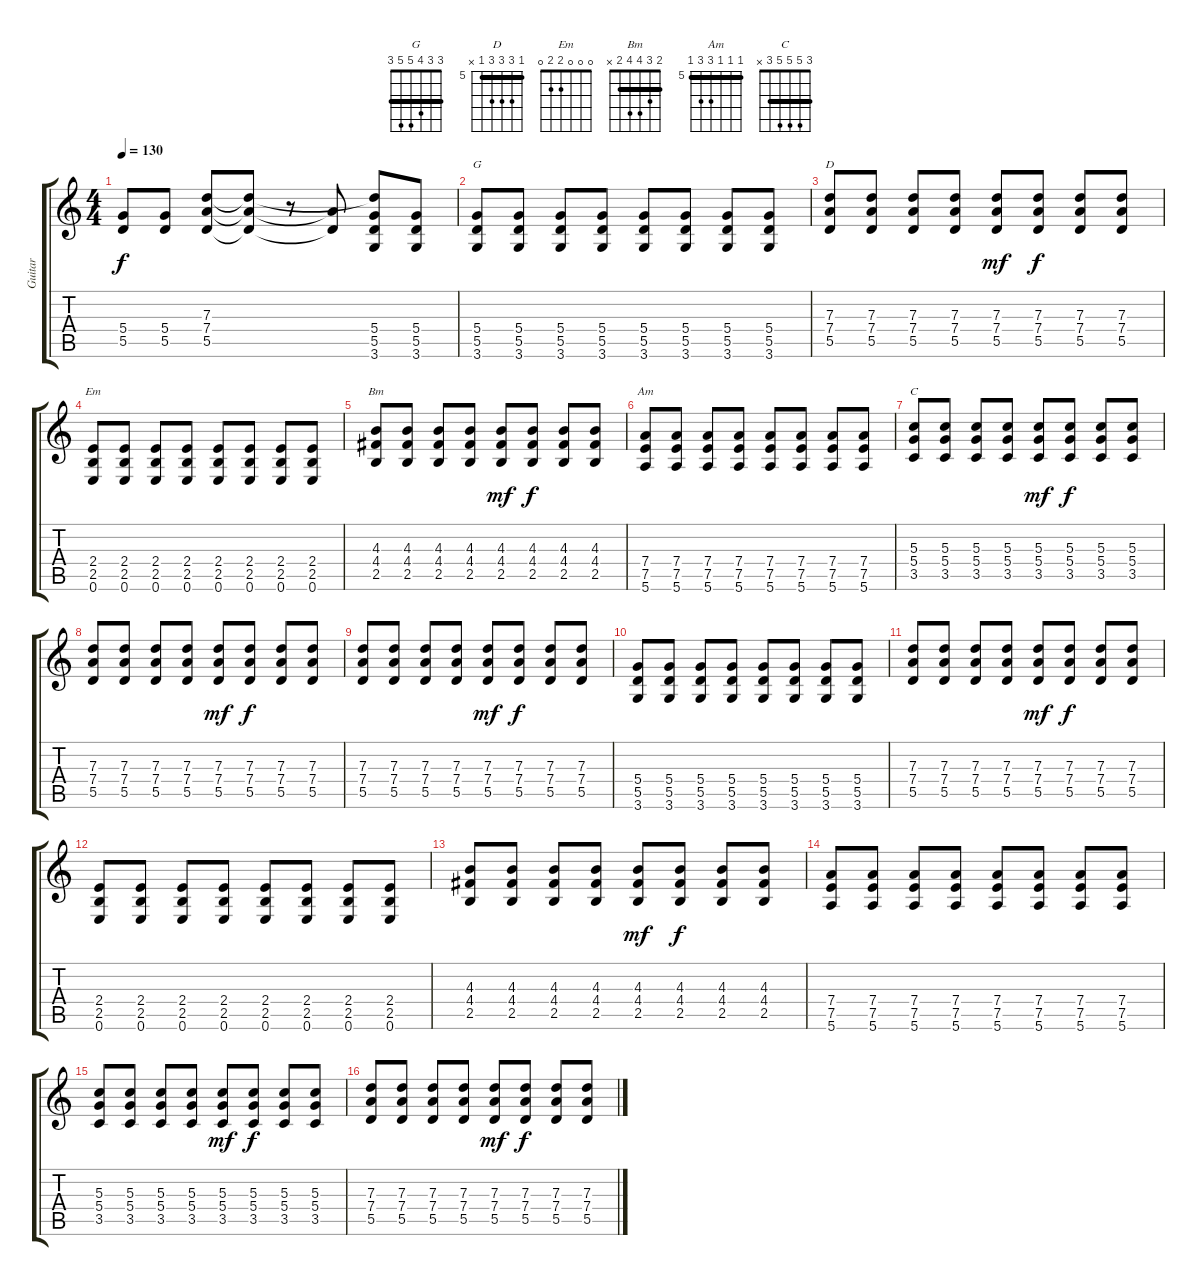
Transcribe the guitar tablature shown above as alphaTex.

\track ("Guitar" "Guitar") {instrument overdrivenguitar}
\staff {score tabs}
\tuning (E4 B3 G3 D3 A2 E2) {hide}
\chord ("G" 3 3 4 5 5 3) {barre 3}
\chord ("D" 5 7 7 7 5 x) {firstfret 5 barre 5}
\chord ("Em" 0 0 0 2 2 0)
\chord ("Bm" 2 3 4 4 2 x) {barre 2}
\chord ("Am" 5 5 5 7 7 5) {firstfret 5 barre 5}
\chord ("C" 3 5 5 5 3 x) {barre 3}
\ts (4 4)
\tempo 130
\clef g2
\ks c
(5.4 5.5).8{dy f} (5.4 5.5).8 (7.3 7.4 5.5).8 (7.3{t} 7.4{t} 5.5{t}).8 r.8 (7.4{t} 5.5{t}).8 (7.3{t} 5.4 5.5 3.6).8 (5.4 5.5 3.6).8 |
(5.4 5.5 3.6).8{ch "G"} (5.4 5.5 3.6).8 (5.4 5.5 3.6).8 (5.4 5.5 3.6).8 (5.4 5.5 3.6).8 (5.4 5.5 3.6).8 (5.4 5.5 3.6).8 (5.4 5.5 3.6).8 |
(7.3 7.4 5.5).8{ch "D"} (7.3 7.4 5.5).8 (7.3 7.4 5.5).8 (7.3 7.4 5.5).8 (7.3 7.4 5.5).8{dy mf} (7.3 7.4 5.5).8{dy f} (7.3 7.4 5.5).8 (7.3 7.4 5.5).8 |
(2.4 2.5 0.6).8{ch "Em"} (2.4 2.5 0.6).8 (2.4 2.5 0.6).8 (2.4 2.5 0.6).8 (2.4 2.5 0.6).8 (2.4 2.5 0.6).8 (2.4 2.5 0.6).8 (2.4 2.5 0.6).8 |
(4.3 4.4 2.5).8{ch "Bm"} (4.3 4.4 2.5).8 (4.3 4.4 2.5).8 (4.3 4.4 2.5).8 (4.3 4.4 2.5).8{dy mf} (4.3 4.4 2.5).8{dy f} (4.3 4.4 2.5).8 (4.3 4.4 2.5).8 |
(7.4 7.5 5.6).8{ch "Am"} (7.4 7.5 5.6).8 (7.4 7.5 5.6).8 (7.4 7.5 5.6).8 (7.4 7.5 5.6).8 (7.4 7.5 5.6).8 (7.4 7.5 5.6).8 (7.4 7.5 5.6).8 |
(5.3 5.4 3.5).8{ch "C"} (5.3 5.4 3.5).8 (5.3 5.4 3.5).8 (5.3 5.4 3.5).8 (5.3 5.4 3.5).8{dy mf} (5.3 5.4 3.5).8{dy f} (5.3 5.4 3.5).8 (5.3 5.4 3.5).8 |
(7.3 7.4 5.5).8 (7.3 7.4 5.5).8 (7.3 7.4 5.5).8 (7.3 7.4 5.5).8 (7.3 7.4 5.5).8{dy mf} (7.3 7.4 5.5).8{dy f} (7.3 7.4 5.5).8 (7.3 7.4 5.5).8 |
(7.3 7.4 5.5).8 (7.3 7.4 5.5).8 (7.3 7.4 5.5).8 (7.3 7.4 5.5).8 (7.3 7.4 5.5).8{dy mf} (7.3 7.4 5.5).8{dy f} (7.3 7.4 5.5).8 (7.3 7.4 5.5).8 |
(5.4 5.5 3.6).8 (5.4 5.5 3.6).8 (5.4 5.5 3.6).8 (5.4 5.5 3.6).8 (5.4 5.5 3.6).8 (5.4 5.5 3.6).8 (5.4 5.5 3.6).8 (5.4 5.5 3.6).8 |
(7.3 7.4 5.5).8 (7.3 7.4 5.5).8 (7.3 7.4 5.5).8 (7.3 7.4 5.5).8 (7.3 7.4 5.5).8{dy mf} (7.3 7.4 5.5).8{dy f} (7.3 7.4 5.5).8 (7.3 7.4 5.5).8 |
(2.4 2.5 0.6).8 (2.4 2.5 0.6).8 (2.4 2.5 0.6).8 (2.4 2.5 0.6).8 (2.4 2.5 0.6).8 (2.4 2.5 0.6).8 (2.4 2.5 0.6).8 (2.4 2.5 0.6).8 |
(4.3 4.4 2.5).8 (4.3 4.4 2.5).8 (4.3 4.4 2.5).8 (4.3 4.4 2.5).8 (4.3 4.4 2.5).8{dy mf} (4.3 4.4 2.5).8{dy f} (4.3 4.4 2.5).8 (4.3 4.4 2.5).8 |
(7.4 7.5 5.6).8 (7.4 7.5 5.6).8 (7.4 7.5 5.6).8 (7.4 7.5 5.6).8 (7.4 7.5 5.6).8 (7.4 7.5 5.6).8 (7.4 7.5 5.6).8 (7.4 7.5 5.6).8 |
(5.3 5.4 3.5).8 (5.3 5.4 3.5).8 (5.3 5.4 3.5).8 (5.3 5.4 3.5).8 (5.3 5.4 3.5).8{dy mf} (5.3 5.4 3.5).8{dy f} (5.3 5.4 3.5).8 (5.3 5.4 3.5).8 |
(7.3 7.4 5.5).8 (7.3 7.4 5.5).8 (7.3 7.4 5.5).8 (7.3 7.4 5.5).8 (7.3 7.4 5.5).8{dy mf} (7.3 7.4 5.5).8{dy f} (7.3 7.4 5.5).8 (7.3 7.4 5.5).8
